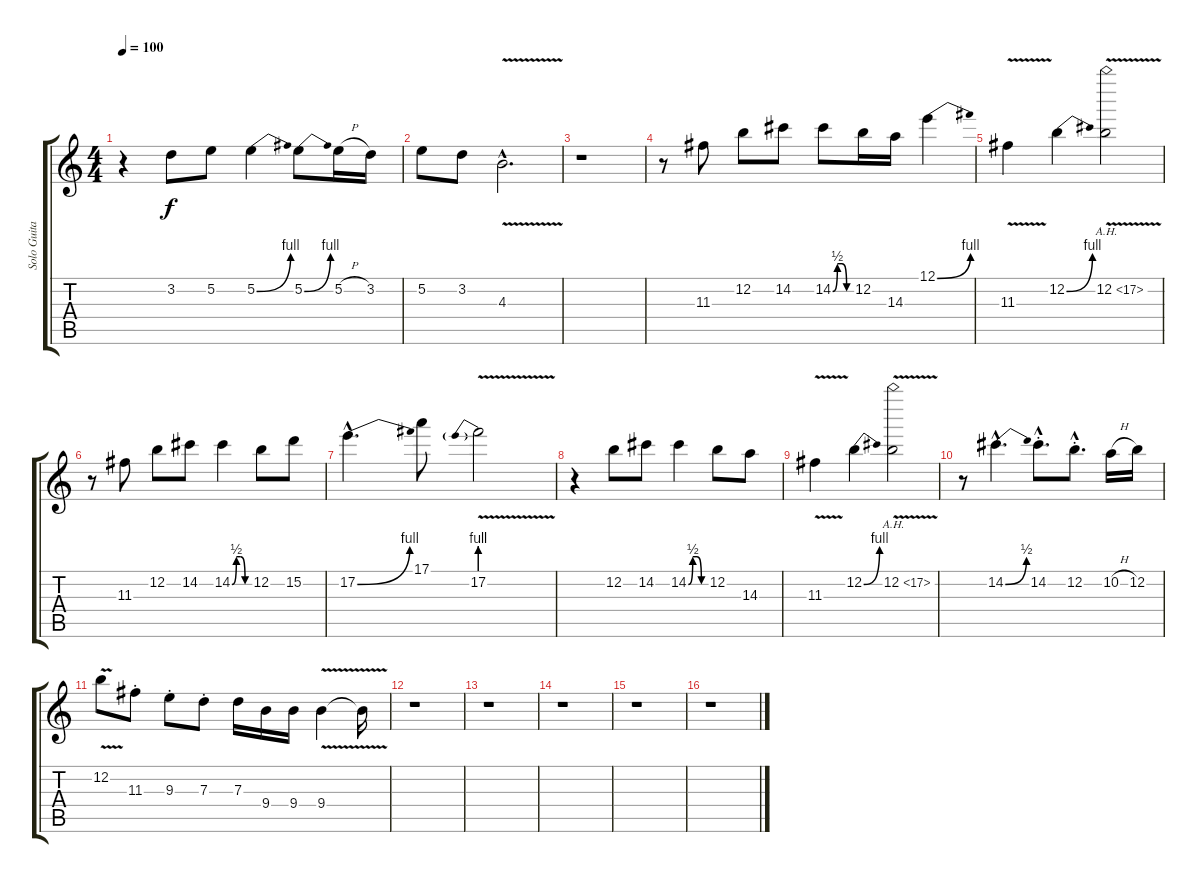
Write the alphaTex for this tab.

\track ("Solo Guitar" "Solo Guita") {instrument overdrivenguitar}
\staff {score tabs}
\tuning (E4 B3 G3 D3 A2 E2) {hide}
\ts (4 4)
\tempo 100
\clef g2
\ks c
r.4{dy f} 3.2.8 5.2.8 5.2{be (bend 0 0 60 4)}.4 5.2{be (bend 0 0 60 4)}.8 5.2{h}.16 3.2.16 |
5.2.8 3.2.8 4.3{v hac}.2{d} |
r.1 |
r.8{volume 14} 11.3.8 12.2.8 14.2.8 14.2{be (custom 0 0 15 2 30 2 45 0 60 0)}.8 12.2.16 14.3.16 12.1{be (bend 0 0 60 4)}.4 |
11.3{v}.4 12.2{be (bend 0 0 60 4)}.4 12.2{ah 5 v}.2 |
r.8 11.3.8 12.2.8 14.2.8 14.2{be (custom 0 0 15 2 30 2 45 0 60 0)}.4 12.2.8 15.2.8 |
17.2{be (bend 0 0 60 4) hac}.4{d} 17.1.8 17.2{be (prebend 0 4 60 4) v}.2 |
r.4 12.2.8 14.2.8 14.2{be (custom 0 0 15 2 30 2 45 0 60 0)}.4 12.2.8 14.3.8 |
11.3{v}.4 12.2{be (bend 0 0 60 4)}.4 12.2{ah 5 v}.2 |
r.8 14.2{be (bend 0 0 60 2) hac}.4{d} 14.2{hac st}.8{d} 12.2{hac st}.8{d} 10.2{h}.16 12.2.16 |
12.2{v}.8 11.3{st}.8 9.3{st}.8 7.3{st}.8 7.3.16 9.4.16 9.4.16 9.4{v}.4 9.4{t}.16 |
r.1 |
r.1 |
r.1 |
r.1 |
r.1
